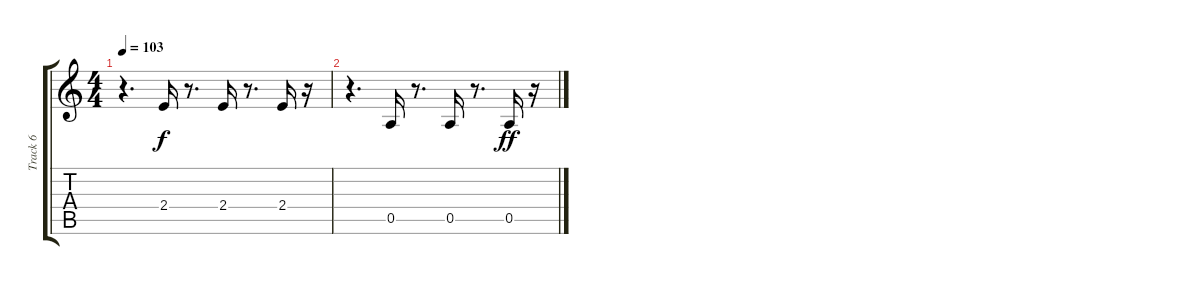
\track ("Track 6" "Track 6") {instrument electricguitarmuted}
\staff {score tabs}
\tuning (E4 B3 G3 D3 A2 E2) {hide}
\ts (4 4)
\tempo 103
\clef g2
\ks c
r.4{d dy f} 2.4.16 r.8{d} 2.4.16 r.8{d} 2.4.16 r.16 |
r.4{d} 0.5.16 r.8{d} 0.5.16 r.8{d} 0.5.16{dy ff} r.16
